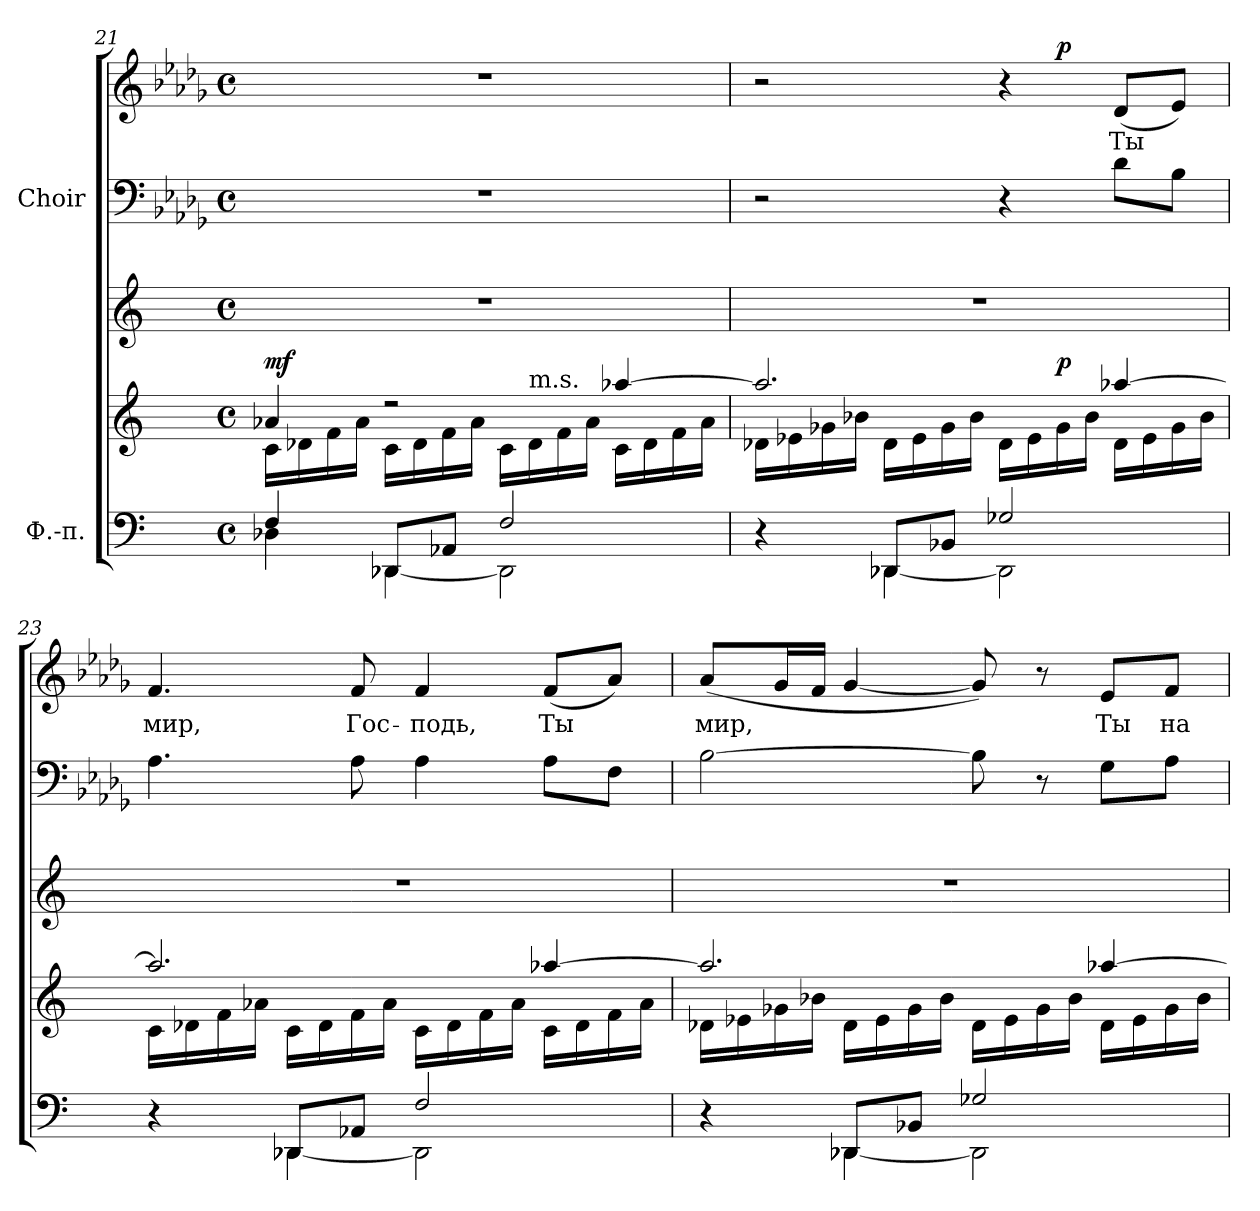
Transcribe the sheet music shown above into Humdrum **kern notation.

**kern	**kern	**kern	**dynam	**kern	**kern	**text	**dynam
*part2	*part2	*part2	*part2	*part1	*part1	*part1	*part1
*staff5	*staff4	*staff3	*staff3/4/5	*staff2	*staff1	*staff1	*staff1/2
*I"Ф.-п.	*	*	*	*I"Choir	*	*	*
!!LO:LB:g=z
*clefF4	*clefG2	*clefG2	*	*clefF4	*clefG2	*	*
*k[]	*k[]	*k[]	*	*k[b-e-a-d-g-]	*k[b-e-a-d-g-]	*	*
*C:	*C:	*C:	*	*D-:	*D-:	*	*
*M4/4	*M4/4	*M4/4	*	*M4/4	*M4/4	*	*
*met(c)	*met(c)	*met(c)	*	*met(c)	*met(c)	*	*
=21	=21	=21	=21	=21	=21	=21	=21
*^	*^	*	*	*	*	*	*
4Fi/	4D-i\	4a-i/	16ci\LL	1r	mf	1r	1r	.	.
.	.	.	16d-i\	.	.	.	.	.	.
.	.	.	16fi\	.	.	.	.	.	.
.	.	.	16a-i\JJ	.	.	.	.	.	.
8DD-i/L	[<4DD-i\	2r	16ci\LL	.	.	.	.	.	.
.	.	.	16d-i\	.	.	.	.	.	.
8AA-i/J	.	.	16fi\	.	.	.	.	.	.
.	.	.	16a-i\JJ	.	.	.	.	.	.
2Fi/	2DD-i\]	.	16ci\LL	.	.	.	.	.	.
!	!	!	!LO:TX:a:t=m.s.	!	!	!	!	!	!
.	.	.	16d-i\	.	.	.	.	.	.
.	.	.	16fi\	.	.	.	.	.	.
.	.	.	16a-i\JJ	.	.	.	.	.	.
.	.	[>4aa-i/	16ci\LL	.	.	.	.	.	.
.	.	.	16d-i\	.	.	.	.	.	.
.	.	.	16fi\	.	.	.	.	.	.
.	.	.	16a-i\JJ	.	.	.	.	.	.
=22	=22	=22	=22	=22	=22	=22	=22	=22	=22
*	*^	*	*	*	*	*	*^	*	*
4r	4ryy	2ryy	2.aa-i/]	16d-i\LL	1r	.	2r	2r	2ryy	.	.
.	.	.	.	16e-i\	.	.	.	.	.	.	.
.	.	.	.	16g-i\	.	.	.	.	.	.	.
.	.	.	.	16b-i\JJ	.	.	.	.	.	.	.
8DD-i/L	[<4DD-i\	.	.	16d-i\LL	.	.	.	.	.	.	.
.	.	.	.	16e-i\	.	.	.	.	.	.	.
8BB-i/J	.	.	.	16g-i\	.	.	.	.	.	.	.
.	.	.	.	16b-i\JJ	.	.	.	.	.	.	.
2G-i/	2DD-i\]	8ryy	.	16d-i\LL	.	.	4r	4r	8ryy	.	.
.	.	.	.	16e-i\	.	.	.	.	.	.	.
.	.	4.ryy	.	16g-i\	.	p	.	.	4.ryy	.	p
.	.	.	.	16b-i\JJ	.	.	.	.	.	.	.
!	!	!	!	!	!	!	!	!	!	!LO:LY:b:color=#000000	!
.	.	.	[>4aa-i/	16d-i\LL	.	.	8d-i\L	(8d-i/L	.	Ты	.
.	.	.	.	16e-i\	.	.	.	.	.	.	.
.	.	.	.	16g-i\	.	.	8B-i\J	8e-i/J)	.	.	.
.	.	.	.	16b-i\JJ	.	.	.	.	.	.	.
*	*v	*v	*	*	*	*	*	*v	*v	*	*
=23	=23	=23	=23	=23	=23	=23	=23	=23	=23
*	*^	*	*	*	*	*	*^	*	*
!	!	!	!	!	!	!	!	!	!	!LO:LY:b:color=#000000	!
*	*v	*v	*	*	*	*	*	*v	*v	*	*
4r	4ryy	2.aa-i/]	16ci\LL	1r	.	4.A-i\	4.fi/	мир,	.
.	.	.	16d-i\	.	.	.	.	.	.
.	.	.	16fi\	.	.	.	.	.	.
.	.	.	16a-i\JJ	.	.	.	.	.	.
8DD-i/L	[<4DD-i\	.	16ci\LL	.	.	.	.	.	.
.	.	.	16d-i\	.	.	.	.	.	.
!	!	!	!	!	!	!	!	!LO:LY:b:color=#000000	!
8AA-i/J	.	.	16fi\	.	.	8A-i\	8fi/	Гос-	.
.	.	.	16a-i\JJ	.	.	.	.	.	.
!	!	!	!	!	!	!	!	!LO:LY:b:color=#000000	!
2Fi/	2DD-i\]	.	16ci\LL	.	.	4A-i\	4fi/	-подь,	.
.	.	.	16d-i\	.	.	.	.	.	.
.	.	.	16fi\	.	.	.	.	.	.
.	.	.	16a-i\JJ	.	.	.	.	.	.
!	!	!	!	!	!	!	!	!LO:LY:b:color=#000000	!
.	.	[>4aa-i/	16ci\LL	.	.	8A-i\L	(8fi/L	Ты	.
.	.	.	16d-i\	.	.	.	.	.	.
.	.	.	16fi\	.	.	8Fi\J	8a-i/J)	.	.
.	.	.	16a-i\JJ	.	.	.	.	.	.
=24	=24	=24	=24	=24	=24	=24	=24	=24	=24
!	!	!	!	!	!	!	!	!LO:LY:b:color=#000000	!
4r	4ryy	2.aa-i/]	16d-i\LL	1r	.	[>2B-i\	(8a-i/L	мир,	.
.	.	.	16e-i\	.	.	.	.	.	.
.	.	.	16g-i\	.	.	.	16g-i/L	.	.
.	.	.	16b-i\JJ	.	.	.	16fi/JJ	.	.
8DD-i/L	[<4DD-i\	.	16d-i\LL	.	.	.	[<4g-i/	.	.
.	.	.	16e-i\	.	.	.	.	.	.
8BB-i/J	.	.	16g-i\	.	.	.	.	.	.
.	.	.	16b-i\JJ	.	.	.	.	.	.
2G-i/	2DD-i\]	.	16d-i\LL	.	.	8B-i\]	8g-i/])	.	.
.	.	.	16e-i\	.	.	.	.	.	.
.	.	.	16g-i\	.	.	8r	8r	.	.
.	.	.	16b-i\JJ	.	.	.	.	.	.
!	!	!	!	!	!	!	!	!LO:LY:b:color=#000000	!
.	.	[>4aa-i/	16d-i\LL	.	.	8G-i\L	8e-i/L	Ты	.
.	.	.	16e-i\	.	.	.	.	.	.
!	!	!	!	!	!	!	!	!LO:LY:b:color=#000000	!
.	.	.	16g-i\	.	.	8A-i\J	8fi/J	на-	.
.	.	.	16b-i\JJ	.	.	.	.	.	.
*v	*v	*	*	*	*	*	*	*	*
*	*v	*v	*	*	*	*	*	*
=	=	=	=	=	=	=	=
*-	*-	*-	*-	*-	*-	*-	*-
